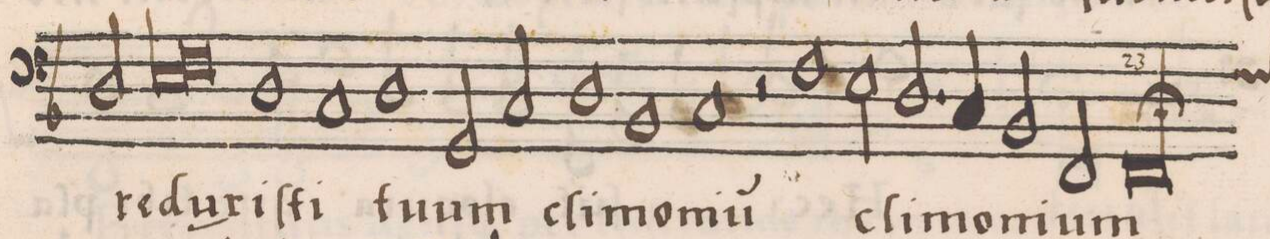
**kern	**text	**text
*I"BASSVS	*	*
*clefF4	*	*
*k[b-]	*	*
*met(C)	*	*
*M2/1	*	*
2D/	re-	.
*lig	*	*
1E	-du-	.
=94-	=94-	=94-
1F	.	.
*Xlig	*	*
1D	-xi-	.
=95-	=95-	=95-
1C	-ſti	.
1D	tu-	.
=96-	=96-	=96-
2GG/	-um	.
2C/	cli-	.
1D	-mo-	.
=97-	=97-	=97-
1BB-	-ni-	.
1C	-u(m)	.
=98-	=98-	=98-
2r	.	.
1F	.	.
2E\	cli-	.
=99-	=99-	=99-
2.D/	-mo-	.
4C/	.	.
2BB-/	-ni-	.
2FF/	.	.
=100-	=100-	=100-
*custos:F	*	*
0FF;l	-um	.
=101-	=101-	=101-
*-	*-	*-
